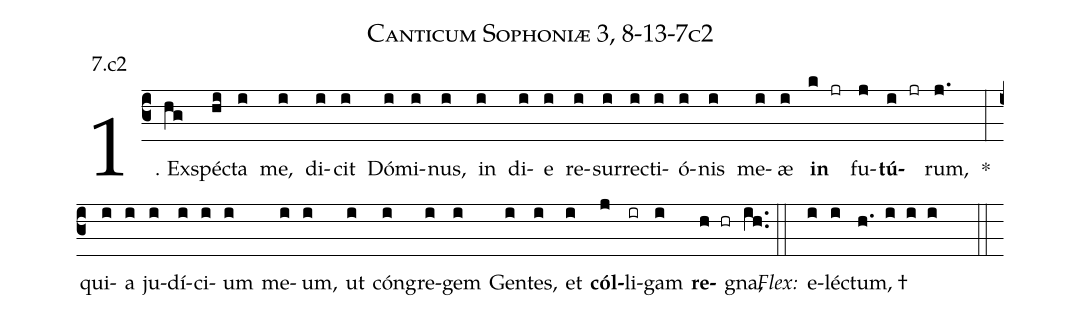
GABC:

name: Canticum Sophoniæ 3, 8-13-7c2;
annotation: 7.c2;
%%
(c3)1. Ex(hg)spéc(hi)ta(i) me,(i) di(i)cit(i) Dó(i)mi(i)nus,(i) in(i) di(i)e(i) re(i)sur(i)rec(i)ti(i)ó(i)nis(i) me(i)æ(i) <b>in</b>(k jr) fu(j)<b>tú</b>(i jr)rum,(j.) *(:) qui(i)a(i) ju(i)dí(i)ci(i)um(i) me(i)um,(i) ut(i) cón(i)gre(i)gem(i) Gen(i)tes,(i) et(i) <b>cól</b>(j)li(ir)gam(i) <b>re</b>(h hr)gna,(ih..) (::)
<i>Flex:</i>()  e(i)léc(i)tum, †(h. i i i  ::)
